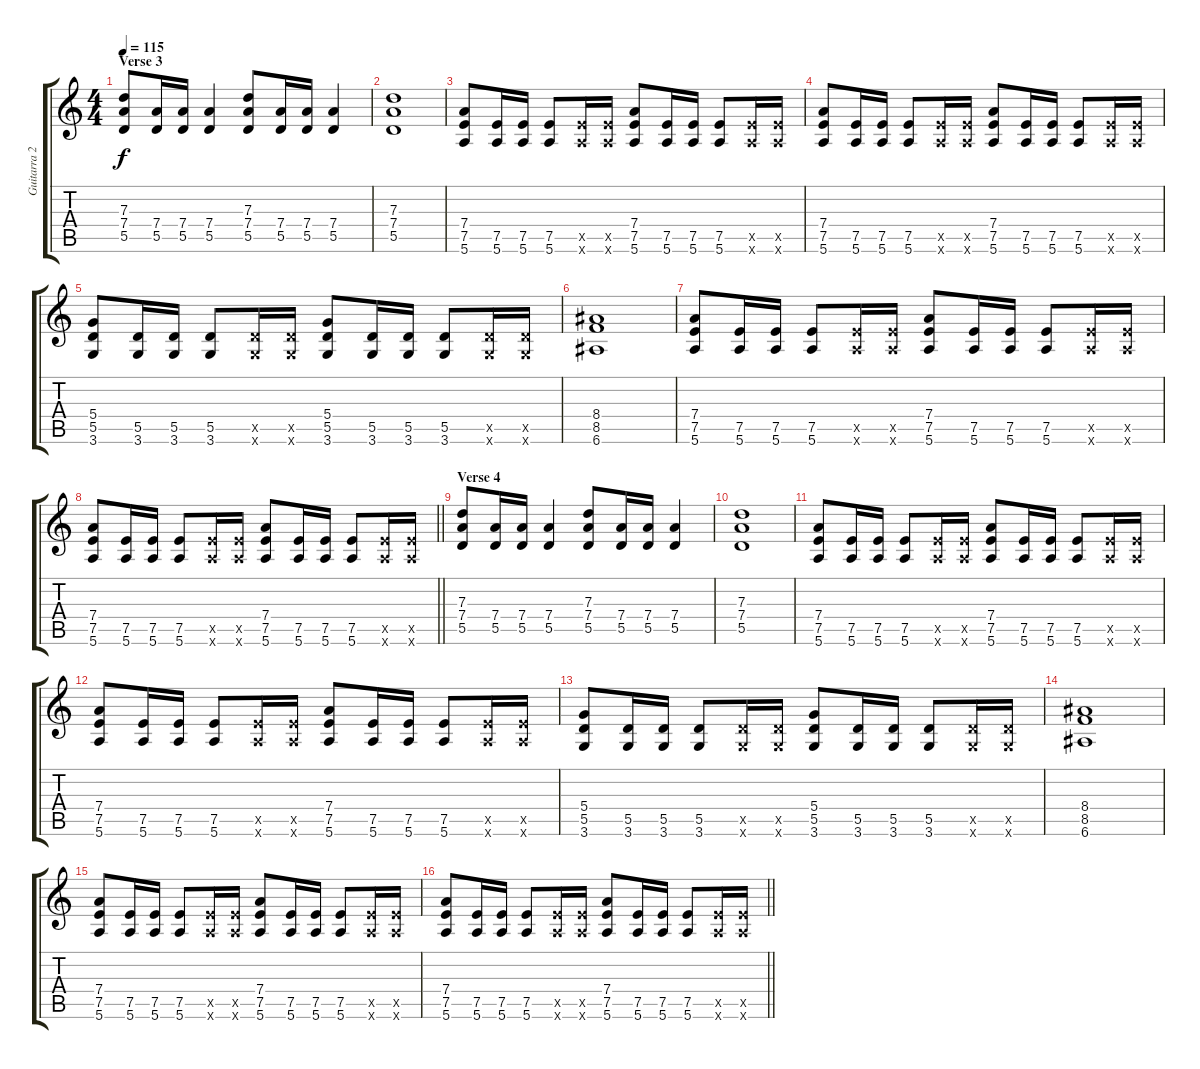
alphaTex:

\track ("Guitarra 2" "Guitarra 2") {instrument overdrivenguitar}
\staff {score tabs}
\tuning (E4 B3 G3 D3 A2 E2) {hide}
\ts (4 4)
\section ("" "Verse 3")
\tempo 115
\clef g2
\ks c
(7.3 7.4 5.5).8{dy f} (7.4 5.5).16 (7.4 5.5).16 (7.4 5.5).4 (7.3 7.4 5.5).8 (7.4 5.5).16 (7.4 5.5).16 (7.4 5.5).4 |
(7.3 7.4 5.5).1 |
(7.4 7.5 5.6).8 (7.5 5.6).16 (7.5 5.6).16 (7.5 5.6).8 (7.5{x} 5.6{x}).16 (7.5{x} 5.6{x}).16 (7.4 7.5 5.6).8 (7.5 5.6).16 (7.5 5.6).16 (7.5 5.6).8 (7.5{x} 5.6{x}).16 (7.5{x} 5.6{x}).16 |
(7.4 7.5 5.6).8 (7.5 5.6).16 (7.5 5.6).16 (7.5 5.6).8 (7.5{x} 5.6{x}).16 (7.5{x} 5.6{x}).16 (7.4 7.5 5.6).8 (7.5 5.6).16 (7.5 5.6).16 (7.5 5.6).8 (7.5{x} 5.6{x}).16 (7.5{x} 5.6{x}).16 |
(5.4 5.5 3.6).8 (5.5 3.6).16 (5.5 3.6).16 (5.5 3.6).8 (5.5{x} 3.6{x}).16 (5.5{x} 3.6{x}).16 (5.4 5.5 3.6).8 (5.5 3.6).16 (5.5 3.6).16 (5.5 3.6).8 (5.5{x} 3.6{x}).16 (5.5{x} 3.6{x}).16 |
(8.4 8.5 6.6).1 |
(7.4 7.5 5.6).8 (7.5 5.6).16 (7.5 5.6).16 (7.5 5.6).8 (7.5{x} 5.6{x}).16 (7.5{x} 5.6{x}).16 (7.4 7.5 5.6).8 (7.5 5.6).16 (7.5 5.6).16 (7.5 5.6).8 (7.5{x} 5.6{x}).16 (7.5{x} 5.6{x}).16 |
\barLineRight lightlight
(7.4 7.5 5.6).8 (7.5 5.6).16 (7.5 5.6).16 (7.5 5.6).8 (7.5{x} 5.6{x}).16 (7.5{x} 5.6{x}).16 (7.4 7.5 5.6).8 (7.5 5.6).16 (7.5 5.6).16 (7.5 5.6).8 (7.5{x} 5.6{x}).16 (7.5{x} 5.6{x}).16 |
\section ("" "Verse 4")
(7.3 7.4 5.5).8 (7.4 5.5).16 (7.4 5.5).16 (7.4 5.5).4 (7.3 7.4 5.5).8 (7.4 5.5).16 (7.4 5.5).16 (7.4 5.5).4 |
(7.3 7.4 5.5).1 |
(7.4 7.5 5.6).8 (7.5 5.6).16 (7.5 5.6).16 (7.5 5.6).8 (7.5{x} 5.6{x}).16 (7.5{x} 5.6{x}).16 (7.4 7.5 5.6).8 (7.5 5.6).16 (7.5 5.6).16 (7.5 5.6).8 (7.5{x} 5.6{x}).16 (7.5{x} 5.6{x}).16 |
(7.4 7.5 5.6).8 (7.5 5.6).16 (7.5 5.6).16 (7.5 5.6).8 (7.5{x} 5.6{x}).16 (7.5{x} 5.6{x}).16 (7.4 7.5 5.6).8 (7.5 5.6).16 (7.5 5.6).16 (7.5 5.6).8 (7.5{x} 5.6{x}).16 (7.5{x} 5.6{x}).16 |
(5.4 5.5 3.6).8 (5.5 3.6).16 (5.5 3.6).16 (5.5 3.6).8 (5.5{x} 3.6{x}).16 (5.5{x} 3.6{x}).16 (5.4 5.5 3.6).8 (5.5 3.6).16 (5.5 3.6).16 (5.5 3.6).8 (5.5{x} 3.6{x}).16 (5.5{x} 3.6{x}).16 |
(8.4 8.5 6.6).1 |
(7.4 7.5 5.6).8 (7.5 5.6).16 (7.5 5.6).16 (7.5 5.6).8 (7.5{x} 5.6{x}).16 (7.5{x} 5.6{x}).16 (7.4 7.5 5.6).8 (7.5 5.6).16 (7.5 5.6).16 (7.5 5.6).8 (7.5{x} 5.6{x}).16 (7.5{x} 5.6{x}).16 |
\barLineRight lightlight
(7.4 7.5 5.6).8 (7.5 5.6).16 (7.5 5.6).16 (7.5 5.6).8 (7.5{x} 5.6{x}).16 (7.5{x} 5.6{x}).16 (7.4 7.5 5.6).8 (7.5 5.6).16 (7.5 5.6).16 (7.5 5.6).8 (7.5{x} 5.6{x}).16 (7.5{x} 5.6{x}).16
